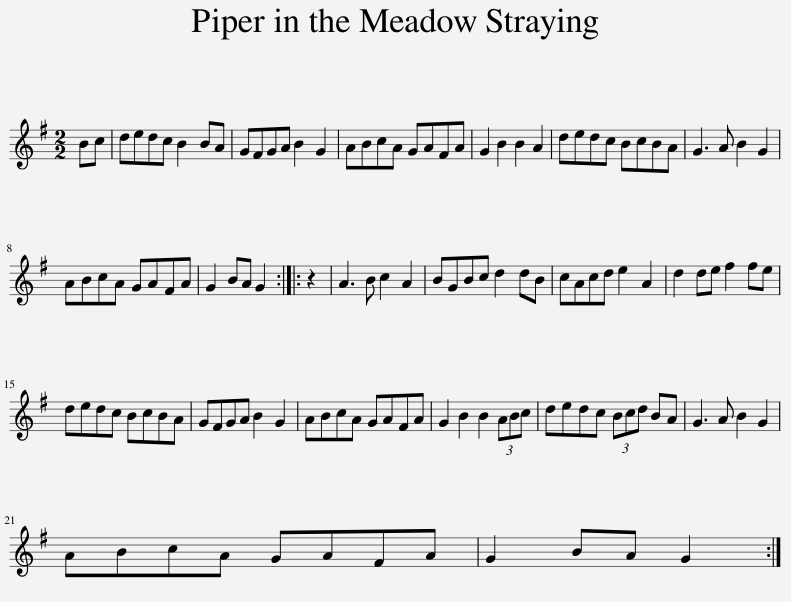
X:1
L:1/8
M:2/2
I:linebreak $
K:G
V:1 treble
V:1
 Bc | dedc B2 BA | GFGA B2 G2 | ABcA GAFA | G2 B2 B2 A2 | %5
 dedc BcBA | G3 A B2 G2 |$ ABcA GAFA | G2 BA G2 :: z2 | %10
 A3 B c2 A2 | BGBc d2 dB | cAcd e2 A2 | d2 de f2 fe |$ dedc BcBA | %15
 GFGA B2 G2 | ABcA GAFA | G2 B2 B2 (3ABc | dedc (3Bcd BA | G3 A B2 G2 |$ %20
 ABcA GAFA | G2 BA G2 :| %22
